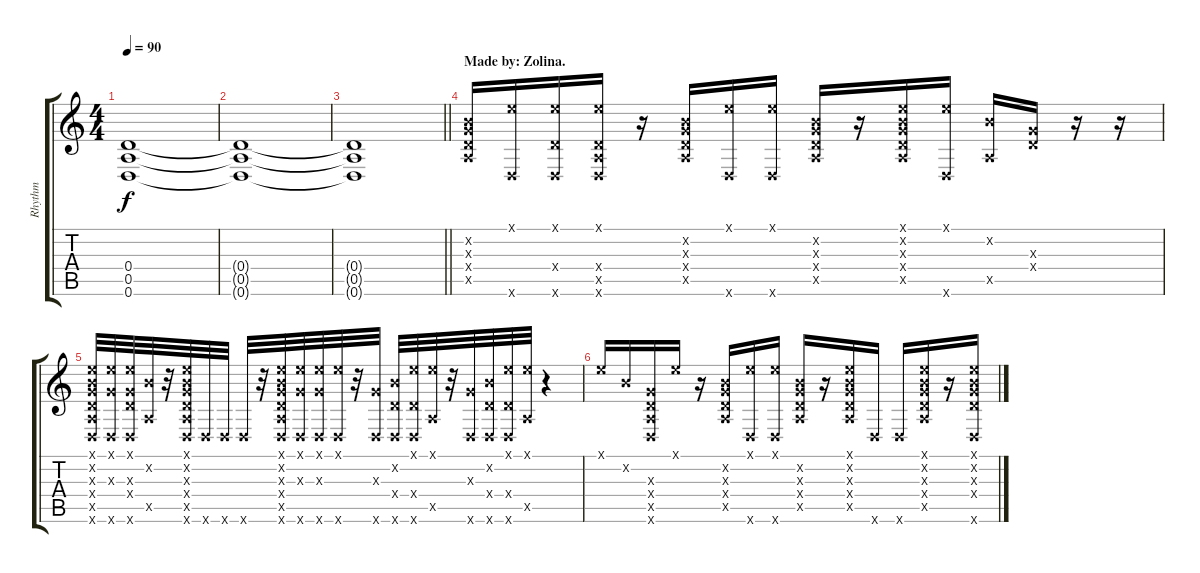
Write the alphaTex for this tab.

\track ("Rhythm" "Rhythm") {instrument distortionguitar}
\staff {score tabs}
\tuning (E4 B3 G3 D3 A2 D2) {hide}
\ts (4 4)
\tempo 90
\clef g2
\ks c
(0.4 0.5 0.6).1{dy f} |
(0.4{t} 0.5{t} 0.6{t}).1 |
\barLineRight lightlight
(0.4{t} 0.5{t} 0.6{t}).1 |
\section ("" "Made by: Zolina.")
(0.2{x} 0.3{x} 0.4{x} 0.5{x}).16 (0.1{x} 0.6{x}).16 (0.1{x} 0.4{x} 0.6{x}).16 (0.1{x} 0.4{x} 0.5{x} 0.6{x}).16 r.16 (0.2{x} 0.3{x} 0.4{x} 0.5{x}).16 (0.1{x} 0.6{x}).16 (0.1{x} 0.6{x}).16 (0.2{x} 0.3{x} 0.4{x} 0.5{x}).16 r.16 (0.1{x} 0.2{x} 0.3{x} 0.4{x} 0.5{x}).16 (0.1{x} 0.6{x}).16 (0.2{x} 0.5{x}).16 (0.3{x} 0.4{x}).16 r.16 r.16 |
(0.1{x} 0.2{x} 0.3{x} 0.4{x} 0.5{x} 0.6{x}).32 (0.1{x} 0.3{x} 0.6{x}).32 (0.1{x} 0.3{x} 0.4{x} 0.6{x}).32 (0.2{x} 0.5{x}).32 r.32 (0.1{x} 0.2{x} 0.3{x} 0.4{x} 0.5{x} 0.6{x}).32 0.6{x}.32 0.6{x}.32 0.6{x}.32 r.32 (0.1{x} 0.2{x} 0.3{x} 0.4{x} 0.5{x} 0.6{x}).32 (0.1{x} 0.3{x} 0.6{x}).32 (0.1{x} 0.3{x} 0.6{x}).32 (0.1{x} 0.6{x}).32 r.32 (0.3{x} 0.6{x}).32 (0.2{x} 0.4{x} 0.6{x}).32 (0.1{x} 0.4{x} 0.6{x}).32 (0.1{x} 0.5{x}).32 r.32 (0.3{x} 0.6{x}).32 (0.2{x} 0.4{x} 0.6{x}).32 (0.1{x} 0.4{x} 0.6{x}).32 (0.1{x} 0.5{x}).32 r.4 |
0.1{x}.16 0.2{x}.16 (0.3{x} 0.4{x} 0.5{x} 0.6{x}).16 0.1{x}.16 r.16 (0.2{x} 0.3{x} 0.4{x} 0.5{x}).16 (0.1{x} 0.6{x}).16 (0.1{x} 0.6{x}).16 (0.2{x} 0.3{x} 0.4{x} 0.5{x}).16 r.16 (0.1{x} 0.2{x} 0.3{x} 0.4{x} 0.5{x}).16 0.6{x}.16 0.6{x}.16 (0.1{x} 0.2{x} 0.3{x} 0.4{x} 0.5{x}).16 r.16 (0.1{x} 0.2{x} 0.3{x} 0.4{x} 0.6{x}).16
